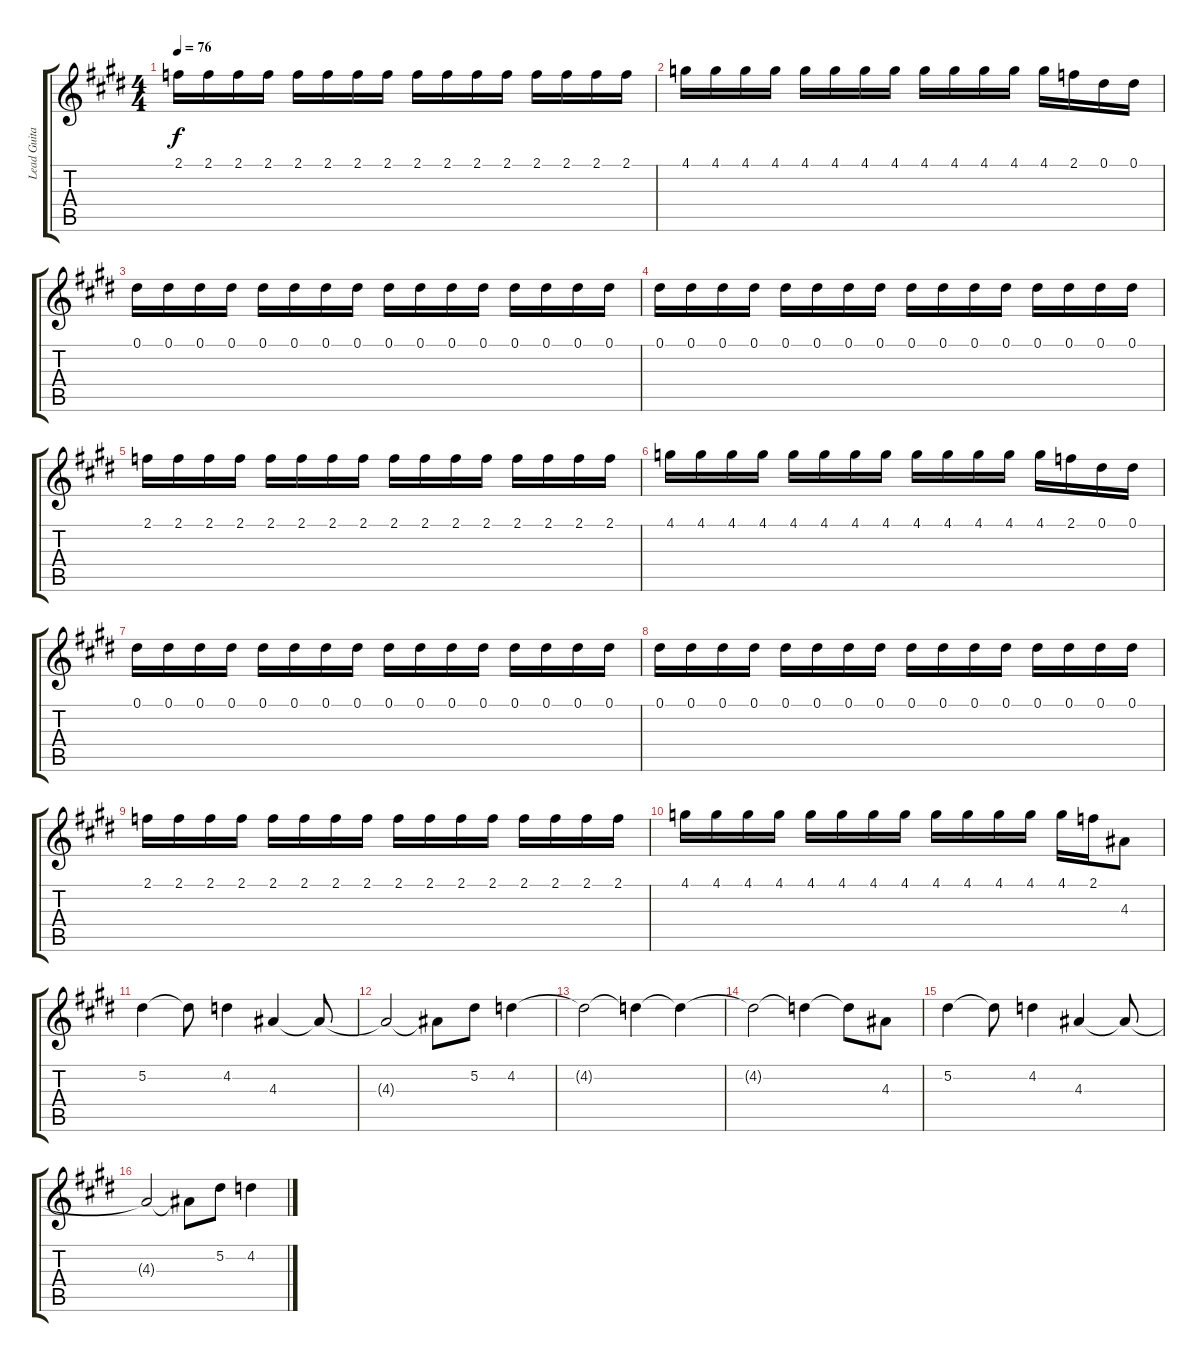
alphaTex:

\track ("Lead Guitar" "Lead Guita") {instrument distortionguitar}
\staff {score tabs}
\tuning (Eb4 Bb3 Gb3 Db3 Ab2 Eb2) {hide}
\ts (4 4)
\tempo 76
\clef g2
\ks e
2.1.16{dy f} 2.1.16 2.1.16 2.1.16 2.1.16 2.1.16 2.1.16 2.1.16 2.1.16 2.1.16 2.1.16 2.1.16 2.1.16 2.1.16 2.1.16 2.1.16 |
4.1.16 4.1.16 4.1.16 4.1.16 4.1.16 4.1.16 4.1.16 4.1.16 4.1.16 4.1.16 4.1.16 4.1.16 4.1.16 2.1.16 0.1.16 0.1.16 |
0.1.16{volume 9} 0.1.16 0.1.16 0.1.16 0.1.16 0.1.16 0.1.16 0.1.16 0.1.16 0.1.16 0.1.16 0.1.16 0.1.16 0.1.16 0.1.16 0.1.16 |
0.1.16{volume 9} 0.1.16 0.1.16 0.1.16 0.1.16 0.1.16 0.1.16 0.1.16 0.1.16 0.1.16 0.1.16 0.1.16 0.1.16 0.1.16 0.1.16 0.1.16 |
2.1.16 2.1.16 2.1.16 2.1.16 2.1.16 2.1.16 2.1.16 2.1.16 2.1.16 2.1.16 2.1.16 2.1.16 2.1.16 2.1.16 2.1.16 2.1.16 |
4.1.16 4.1.16 4.1.16 4.1.16 4.1.16 4.1.16 4.1.16 4.1.16 4.1.16 4.1.16 4.1.16 4.1.16 4.1.16 2.1.16 0.1.16 0.1.16 |
0.1.16{volume 9} 0.1.16 0.1.16 0.1.16 0.1.16 0.1.16 0.1.16 0.1.16 0.1.16 0.1.16 0.1.16 0.1.16 0.1.16 0.1.16 0.1.16 0.1.16 |
0.1.16{volume 9} 0.1.16 0.1.16 0.1.16 0.1.16 0.1.16 0.1.16 0.1.16 0.1.16 0.1.16 0.1.16 0.1.16 0.1.16 0.1.16 0.1.16 0.1.16 |
2.1.16 2.1.16 2.1.16 2.1.16 2.1.16 2.1.16 2.1.16 2.1.16 2.1.16 2.1.16 2.1.16 2.1.16 2.1.16 2.1.16 2.1.16 2.1.16 |
4.1.16 4.1.16 4.1.16 4.1.16 4.1.16 4.1.16 4.1.16 4.1.16 4.1.16 4.1.16 4.1.16 4.1.16 4.1.16 2.1.16 4.3.8{volume 11 instrument distortionguitar} |
5.2.4 5.2{t}.8 4.2.4 4.3.4 4.3{t}.8 |
4.3{t}.2 4.3{t}.8 5.2.8 4.2.4 |
4.2{t}.2 4.2{t}.4 4.2{t}.4 |
4.2{t}.2 4.2{t}.4 4.2{t}.8 4.3.8 |
5.2.4 5.2{t}.8 4.2.4 4.3.4 4.3{t}.8 |
4.3{t}.2 4.3{t}.8 5.2.8 4.2.4
